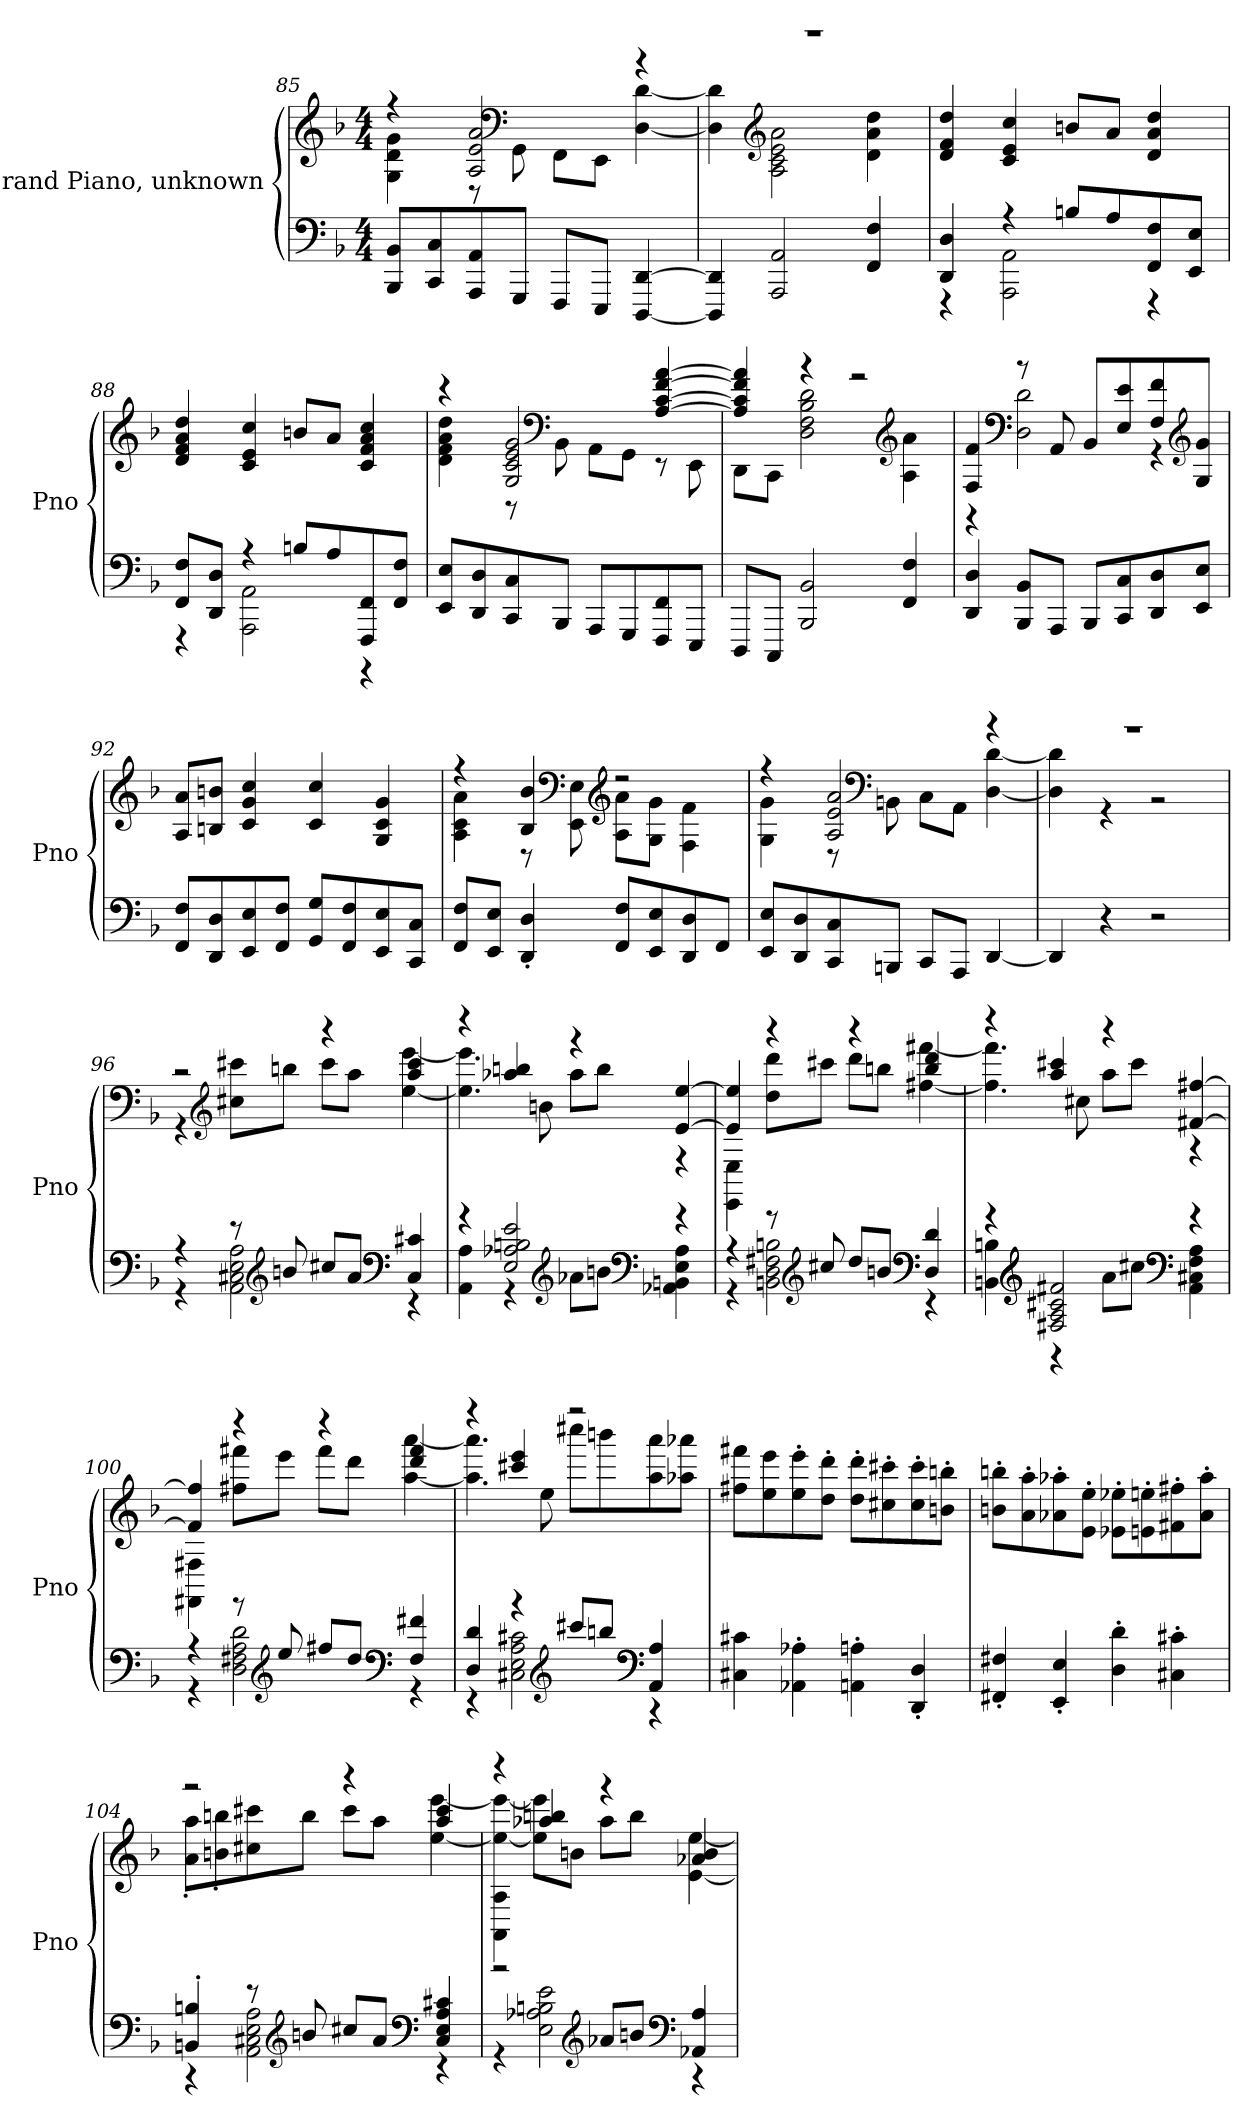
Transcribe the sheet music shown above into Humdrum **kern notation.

**kern	**kern
*part1	*part1
*staff2	*staff1
*I"Grand Piano, unknown	*
*I'Pno	*
!!LO:PB:g=z
*clefF4	*clefG2
*k[b-]	*k[b-]
*M4/4	*M4/4
=85	=85
*	*^
8BBB-/ 8BB-/L	4r	4G\ 4d\ 4g\
8CC/ 8C/	.	.
8AAA/ 8AA/	2A/ 2e/ 2a/	8r
*	*clefF4	*
8GGG/J	.	8GG\
8FFF/L	.	8FF\L
8EEE/J	.	8EE\J
[4DDD/ [4DD/	4r	[4D\ [4d\
=86	=86	=86
4DDD/] 4DD/]	1r	4D\] 4d\]
*	*clefG2	*
2AAA/ 2AA/	.	2A\ 2c\ 2e\ 2a\
4FF/ 4F/	.	4d\ 4a\ 4dd\
*	*v	*v
=87	=87
*^	*
4DD/ 4D/	4r	4d/ 4f/ 4dd/
4r	2AAA\ 2AA\	4c/ 4e/ 4cc/
8Bn/L	.	8bn/L
8A/	.	8a/J
8FF/ 8F/	4r	4d/ 4a/ 4dd/
8EE/ 8E/J	.	.
=88	=88	=88
8FF/ 8F/L	4r	4d/ 4f/ 4a/ 4dd/
8DD/ 8D/J	.	.
4r	2AAA\ 2AA\	4c/ 4e/ 4cc/
8Bn/L	.	8bn/L
8A/	.	8a/J
8FFF/ 8FF/	4r	4c/ 4f/ 4a/ 4cc/
8FF/ 8F/J	.	.
*v	*v	*
!!LO:LB:g=z
=89	=89
*	*^
8EE/ 8E/L	4r	4d\ 4f\ 4a\ 4dd\
8DD/ 8D/	.	.
8CC/ 8C/	2G/ 2c/ 2e/ 2g/	8r
*	*clefF4	*
8BBB-/J	.	8BB-\
8AAA/L	.	8AA\L
8GGG/	.	8GG\J
8FFF/ 8FF/	[4A/ [4c/ [4f/ [4a/	8r
8EEE/J	.	8EE\
=90	=90	=90
8DDD/L	4A/] 4c/] 4f/] 4a/]	8DD\L
8CCC/J	.	8CC\J
2BBB-/ 2BB-/	4r	2D\ 2F\ 2B-\ 2d\
.	2r	.
*	*clefG2	*
4FF/ 4F/	.	4A\ 4a\
=91	=91	=91
4DD/ 4D/	4F/ 4f/	4r
*	*clefF4	*
8BBB-/ 8BB-/L	8r	2D\ 2d\
8AAA/J	8AA/	.
8BBB-/L	8BB-/L	.
8CC/ 8C/	8E/ 8e/	.
8DD/ 8D/	8F/ 8f/	4r
*	*clefG2	*
8EE/ 8E/J	8G/ 8g/J	.
*	*v	*v
=92	=92
8FF/ 8F/L	8A/ 8a/L
8DD/ 8D/	8Bn/ 8bn/J
8EE/ 8E/	4c/ 4g/ 4cc/
8FF/ 8F/J	.
8GG/ 8G/L	4c/ 4cc/
8FF/ 8F/	.
8EE/ 8E/	4G/ 4c/ 4g/
8CC/ 8C/J	.
!!LO:LB:g=z
=93	=93
*	*^
8FF/ 8F/L	4r	4A\ 4c\ 4a\
8EE/ 8E/J	.	.
4DD/' 4D/'	4B-/ 4b-/	8r
*	*clefF4	*
.	.	8EE\ 8E\
*	*clefG2	*
8FF/ 8F/L	2r	8A\ 8a\L
8EE/ 8E/	.	8G\ 8g\J
8DD/ 8D/	.	4F\ 4f\
8FF/J	.	.
=94	=94	=94
8EE/ 8E/L	4r	4G\ 4g\
8DD/ 8D/	.	.
8CC/ 8C/	2A/ 2e/ 2a/	8r
*	*clefF4	*
8BBBn/J	.	8BBn\
8CC/L	.	8C\L
8AAA/J	.	8AA\J
[4DD/	4r	[4D\ [4d\
=95	=95	=95
4DD/]	1r	4D\] 4d\]
4r	.	4r
2r	.	2r
!!LO:LB:g=z	!!
=96	=96	=96
*^	*	*
4r	4r	2r	4r
*	*	*clefG2	*
8r	2AA\ 2C#X\ 2E\ 2A\	.	8cc#X\ 8ccc#X\L
*clefG2	*	*	*
8bn/	.	.	8bbn\J
8cc#X/L	.	4r	8ccc#\L
8a/J	.	.	8aa\J
*clefF4	*	*	*
4C#/ 4c#X/	4r	4aa/ 4ccc#/	[4ee\ [4eee\
=97	=97	=97	=97
4r	4AA\ 4A\	4r	4.ee\] 4.eee\]
2E/ 2A-X/ 2Bn/ 2e/	4r	4aa-X/ 4bbn/	.
.	.	.	8bn\
*clefG2	*	*	*
.	8a-X\L	4r	8aa-\L
.	8bn\J	.	8bb\J
*clefF4	*	*	*
4r	4AA-X\ 4BBn\ 4E\ 4A-\	[4e/ [4ee/	4r
=98	=98	=98	=98
4r	4r	4e/] 4ee/]	4EE\ 4E\
8r	2BBn\ 2D\ 2F#X\ 2Bn\	4r	8dd\ 8ddd\L
*clefG2	*	*	*
8cc#X/	.	.	8ccc#X\J
8dd/L	.	4r	8ddd\L
8bn/J	.	.	8bbn\J
*clefF4	*	*	*
4D/ 4d/	4r	4bb/ 4ddd/	[4ff#X\ [4fff#X\
!!LO:LB:g=z	!!
=99	=99	=99	=99
4r	4BBn\ 4Bn\	4r	4.ff#\] 4.fff#\]
*clefG2	*	*	*
2F#X/ 2A/ 2c#X/ 2f#X/	4r	4aa/ 4ccc#X/	.
.	.	.	8cc#X\
.	8a\L	4r	8aa\L
.	8cc#X\J	.	8ccc#\J
*clefF4	*	*	*
4r	4AA\ 4C#X\ 4F#\ 4A\	[4f#X/ [4ff#X/	4r
=100	=100	=100	=100
4r	4r	4f#/] 4ff#/]	4FF#X\ 4F#X\
8r	2D\ 2F#X\ 2A\ 2d\	4r	8ff#X\ 8fff#X\L
*clefG2	*	*	*
8ee/	.	.	8eee\J
8ff#X/L	.	4r	8fff#\L
8dd/J	.	.	8ddd\J
*clefF4	*	*	*
4F#/ 4f#X/	4r	4ddd/ 4fff#/	[4aa\ [4aaa\
=101	=101	=101	=101
4D/ 4d/	4r	4r	4.aa\] 4.aaa\]
4r	2C#X\ 2E\ 2A\ 2c#X\	4ccc#X/ 4eee/	.
.	.	.	8ee\
*clefG2	*	*	*
8ccc#X/L	.	2r	8cccc#X\L
8bbn/J	.	.	8bbbn\
*clefF4	*	*	*
4AA/ 4A/	4r	.	8aa\ 8aaa\
.	.	.	8aa-X\ 8aaa-X\J
*v	*v	*	*
*	*v	*v
!!LO:PB:g=z
=102	=102
4C#X\ 4c#X\	8ff#X\ 8fff#X\L
.	8ee\ 8eee\
4AA-X\' 4A-X\'	8ee\' 8eee\'
.	8dd\' 8ddd\'J
4AAn\' 4An\'	8dd\' 8ddd\'L
.	8cc#X\' 8ccc#X\'
4DD/' 4D/'	8cc#\' 8ccc#\'
.	8bn\' 8bbn\'J
=103	=103
4FF#X/' 4F#X/'	8bn\' 8bbn\'L
.	8a\' 8aa\'
4EE/' 4E/'	8a-X\' 8aa-X\'
.	8e\' 8ee\'J
4D\' 4d\'	8e-X\' 8ee-X\'L
.	8en\' 8een\'
4C#X\' 4c#X\'	8f#X\' 8ff#X\'
.	8a-\' 8aa-\'J
=104	=104
*^	*^
4BBn/' 4Bn/'	4r	2r	8a\' 8aa\'L
.	.	.	8bn\' 8bbn\'
8r	2AA\ 2C#X\ 2E\ 2A\	.	8cc#X\ 8ccc#X\
*clefG2	*	*	*
8bn/	.	.	8bb\J
8cc#X/L	.	4r	8ccc#\L
8a/J	.	.	8aa\J
*clefF4	*	*	*
4C#/ 4E/ 4A/ 4c#X/	4r	4aa/ 4ccc#/	[4ee\ [4eee\
!!LO:LB:g=z	!!
=105	=105	=105	=105
2r	4r	4r	4AA\ 4A\ 4ee\_ 4eee\_
.	2E\ 2A-X\ 2Bn\ 2e\	4aa-X/ 4bbn/	8ee\] 8eee\]L
.	.	.	8bn\J
*clefG2	*	*	*
8a-X/L	.	4r	8aa-\L
8bn/J	.	.	8bb\J
*clefF4	*	*	*
4AA-X/ 4A-/	4r	4a-X/ 4b/	[4e\ [4ee\
*v	*v	*	*
*	*v	*v
=	=
*-	*-
